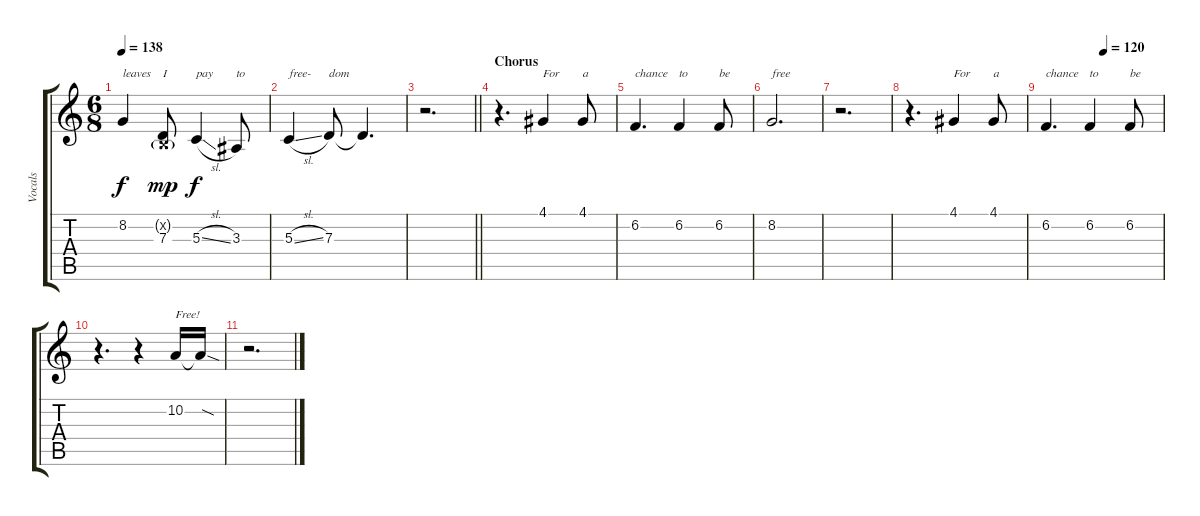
\track ("Vocals" "Vocals") {instrument altosax}
\staff {score tabs}
\tuning (E4 B3 G3 D3 A2 E2) {hide}
\ts (6 8)
\tempo 138
\clef g2
\ks c
8.2.4{txt "leaves" dy f} (0.2{g x} 7.3).8{txt "I" dy mp} 5.3{sl}.4{txt "pay" dy f} 3.3.8{txt "to"} |
5.3{sl}.4{txt "free-"} 7.3.8{txt "dom"} 7.3{t}.4{d} |
\barLineRight lightlight
r.2{d} |
\section ("" "Chorus")
r.4{d} 4.1.4{txt "For"} 4.1.8{txt "a"} |
6.2.4{d txt "chance"} 6.2.4{txt "to"} 6.2.8{txt "be"} |
8.2.2{d txt "free"} |
r.2{d} |
r.4{d} 4.1.4{txt "For"} 4.1.8{txt "a"} |
\tempo (120 0.5)
6.2.4{d txt "chance"} 6.2.4{txt "to"} 6.2.8{txt "be"} |
r.4{d} r.4 10.2.16{txt "Free!"} 10.2{sod t}.16 |
r.2{d}
